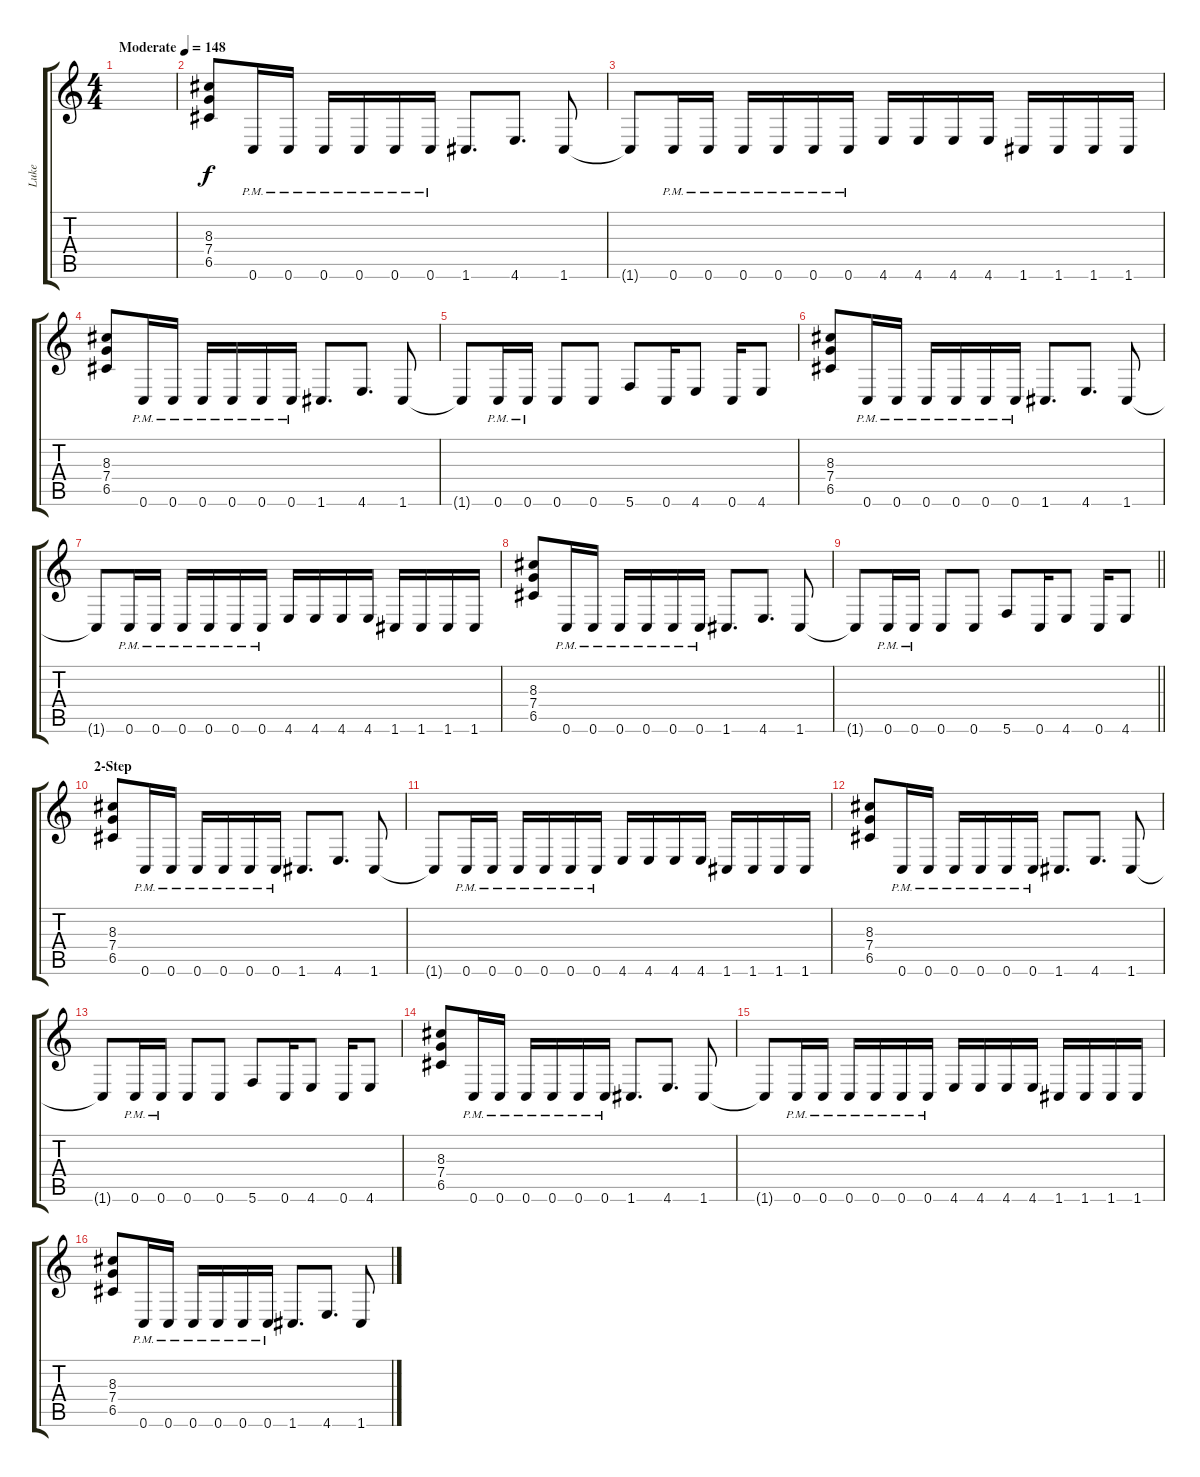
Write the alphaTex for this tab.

\track ("Luke" "Luke") {instrument overdrivenguitar}
\staff {score tabs}
\tuning (D4 A3 F3 C3 G2 C2) {hide}
\ts (4 4)
\tempo (148 "Moderate")
\clef g2
\ks c
|
(8.3 7.4 6.5).8 0.6{pm}.16 0.6{pm}.16 0.6{pm}.16 0.6{pm}.16 0.6{pm}.16 0.6{pm}.16 1.6.8{d} 4.6.8{d} 1.6.8 |
1.6{t}.8 0.6{pm}.16 0.6{pm}.16 0.6{pm}.16 0.6{pm}.16 0.6{pm}.16 0.6{pm}.16 4.6.16 4.6.16 4.6.16 4.6.16 1.6.16 1.6.16 1.6.16 1.6.16 |
(8.3 7.4 6.5).8 0.6{pm}.16 0.6{pm}.16 0.6{pm}.16 0.6{pm}.16 0.6{pm}.16 0.6{pm}.16 1.6.8{d} 4.6.8{d} 1.6.8 |
1.6{t}.8 0.6{pm}.16 0.6{pm}.16 0.6.8 0.6.8 5.6.8 0.6.16 4.6.8 0.6.16 4.6.8 |
(8.3 7.4 6.5).8 0.6{pm}.16 0.6{pm}.16 0.6{pm}.16 0.6{pm}.16 0.6{pm}.16 0.6{pm}.16 1.6.8{d} 4.6.8{d} 1.6.8 |
1.6{t}.8 0.6{pm}.16 0.6{pm}.16 0.6{pm}.16 0.6{pm}.16 0.6{pm}.16 0.6{pm}.16 4.6.16 4.6.16 4.6.16 4.6.16 1.6.16 1.6.16 1.6.16 1.6.16 |
(8.3 7.4 6.5).8 0.6{pm}.16 0.6{pm}.16 0.6{pm}.16 0.6{pm}.16 0.6{pm}.16 0.6{pm}.16 1.6.8{d} 4.6.8{d} 1.6.8 |
\barLineRight lightlight
1.6{t}.8 0.6{pm}.16 0.6{pm}.16 0.6.8 0.6.8 5.6.8 0.6.16 4.6.8 0.6.16 4.6.8 |
\section ("" "2-Step")
(8.3 7.4 6.5).8 0.6{pm}.16 0.6{pm}.16 0.6{pm}.16 0.6{pm}.16 0.6{pm}.16 0.6{pm}.16 1.6.8{d} 4.6.8{d} 1.6.8 |
1.6{t}.8 0.6{pm}.16 0.6{pm}.16 0.6{pm}.16 0.6{pm}.16 0.6{pm}.16 0.6{pm}.16 4.6.16 4.6.16 4.6.16 4.6.16 1.6.16 1.6.16 1.6.16 1.6.16 |
(8.3 7.4 6.5).8 0.6{pm}.16 0.6{pm}.16 0.6{pm}.16 0.6{pm}.16 0.6{pm}.16 0.6{pm}.16 1.6.8{d} 4.6.8{d} 1.6.8 |
1.6{t}.8 0.6{pm}.16 0.6{pm}.16 0.6.8 0.6.8 5.6.8 0.6.16 4.6.8 0.6.16 4.6.8 |
(8.3 7.4 6.5).8 0.6{pm}.16 0.6{pm}.16 0.6{pm}.16 0.6{pm}.16 0.6{pm}.16 0.6{pm}.16 1.6.8{d} 4.6.8{d} 1.6.8 |
1.6{t}.8 0.6{pm}.16 0.6{pm}.16 0.6{pm}.16 0.6{pm}.16 0.6{pm}.16 0.6{pm}.16 4.6.16 4.6.16 4.6.16 4.6.16 1.6.16 1.6.16 1.6.16 1.6.16 |
(8.3 7.4 6.5).8 0.6{pm}.16 0.6{pm}.16 0.6{pm}.16 0.6{pm}.16 0.6{pm}.16 0.6{pm}.16 1.6.8{d} 4.6.8{d} 1.6.8
